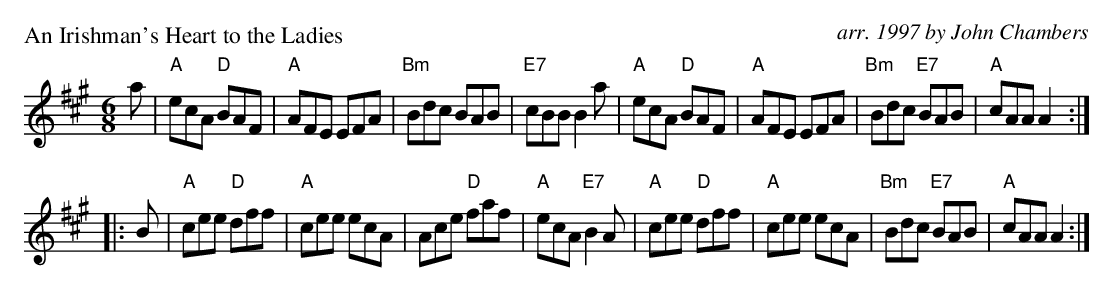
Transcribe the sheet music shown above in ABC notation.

X:1
P: An Irishman's Heart to the Ladies
C: arr. 1997 by John Chambers
M: 6/8
L: 1/8
K: A
a \
| "A"ecA "D"BAF | "A"AFE EFA | "Bm"Bdc BAB | "E7"cBB B2a \
| "A"ecA "D"BAF | "A"AFE EFA | "Bm"Bdc "E7"BAB | "A"cAA A2 :|
|: B \
| "A"cee "D"dff | "A"cee ecA | Ace "D"faf | "A"ecA "E7"B2A \
| "A"cee "D"dff | "A"cee ecA | "Bm"Bdc "E7"BAB | "A"cAA A2 :|
